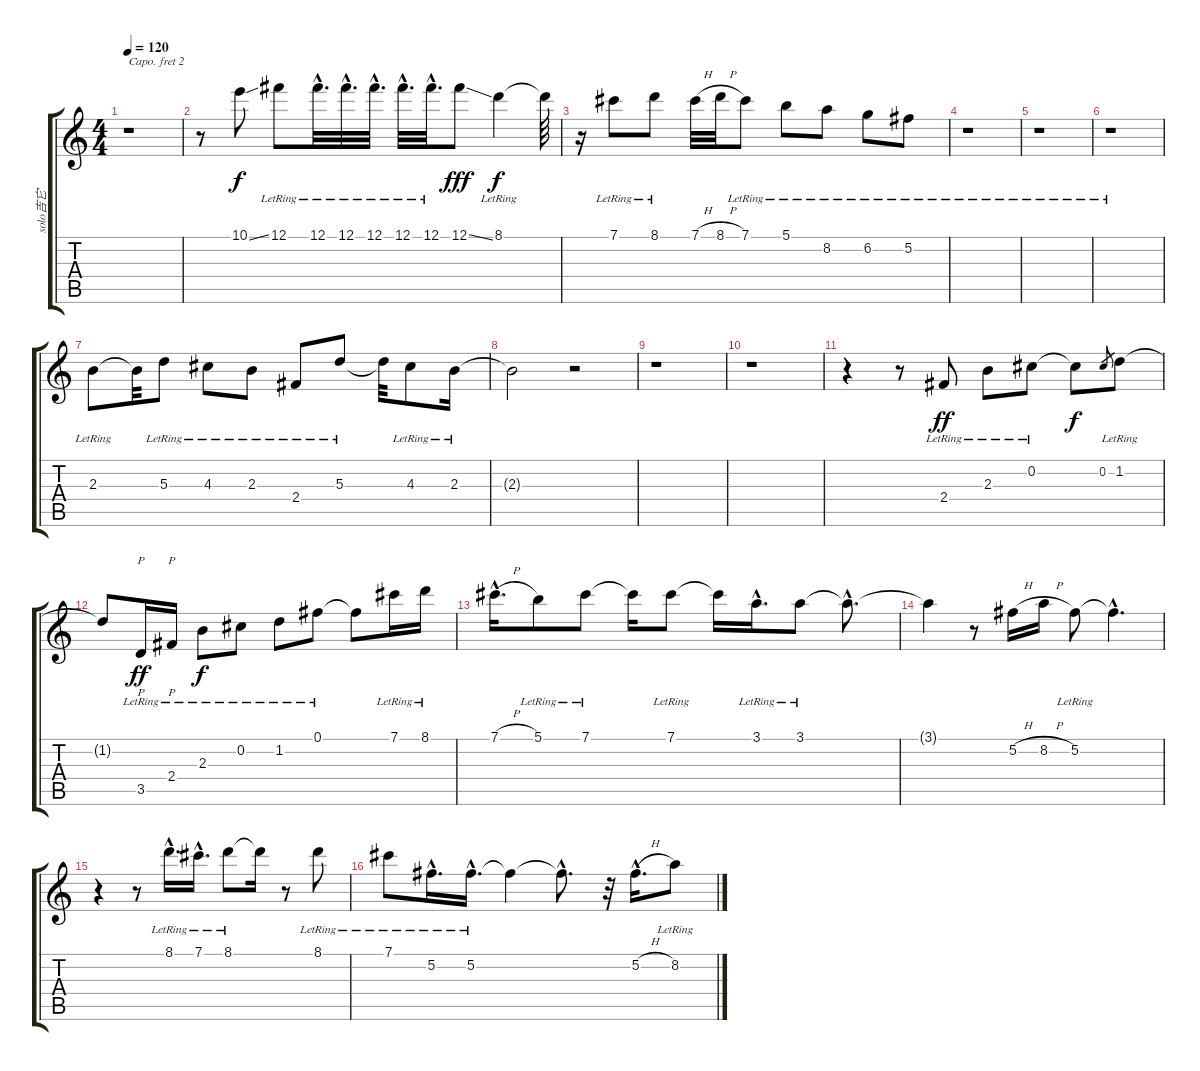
\track ("solo吉它" "solo吉它") {instrument acousticguitarnylon}
\staff {score tabs}
\capo 2
\tuning (E4 B3 G3 D3 A2 E2) {hide}
\ts (4 4)
\tempo 120
\clef g2
\ks c
r.1{dy f} |
r.8 10.1{ss}.8 12.1{lr}.8 12.1{hac lr}.32{d} 12.1{hac lr}.32{d} 12.1{hac lr}.32{d} 12.1{hac lr}.32{d} 12.1{hac lr}.32{d} 12.1{ss}.8{dy fff} 8.1{lr}.4{dy f} 8.1{t}.64 |
r.16 7.1{lr}.8 8.1{lr}.8 7.1{h}.32 8.1{h}.32 7.1{lr}.8 5.1{lr}.8 8.2{lr}.8 6.2{lr}.8 5.2{lr}.8 |
r.1 |
r.1 |
r.1 |
2.3{lr}.8 2.3{t}.32 5.3{lr}.8 4.3{lr}.8 2.3{lr}.8 2.4{lr}.8 5.3{lr}.8 5.3{t}.32 4.3{lr}.8 2.3{lr}.16 |
2.3{t}.2 r.2 |
r.1 |
r.1 |
r.4 r.8 2.4{lr}.8{dy ff} 2.3{lr}.8 0.2{lr}.8 0.2{t}.8{dy f} 0.2.8{gr} 1.2{lr}.8 |
1.2{t}.8 3.5{lr}.16{p dy ff} 2.4{lr}.16{p} 2.3{lr}.8{dy f} 0.2{lr}.8 1.2{lr}.8 0.1{lr}.8 0.1{t}.8 7.1{lr}.16 8.1{lr}.16 |
7.1{h hac}.16{d} 5.1{lr}.8 7.1{lr}.8 7.1{t}.16 7.1{lr}.8 7.1{t}.16 3.1{hac lr}.16{d} 3.1{lr}.8 3.1{hac t}.8{d} |
3.1{t}.4 r.8 5.2{h}.16 8.2{h}.16 5.2{lr}.8 5.2{hac t}.4{d} |
r.4 r.8 8.1{hac lr}.16{d} 7.1{hac lr}.16{d} 8.1{lr}.8 8.1{t}.16 r.8 8.1{lr}.8 |
7.1{lr}.8 5.2{hac lr}.16{d} 5.2{hac lr}.16{d} 5.2{t}.4 5.2{hac t}.8{d} r.32 5.2{h hac}.16{d} 8.2{lr}.8
